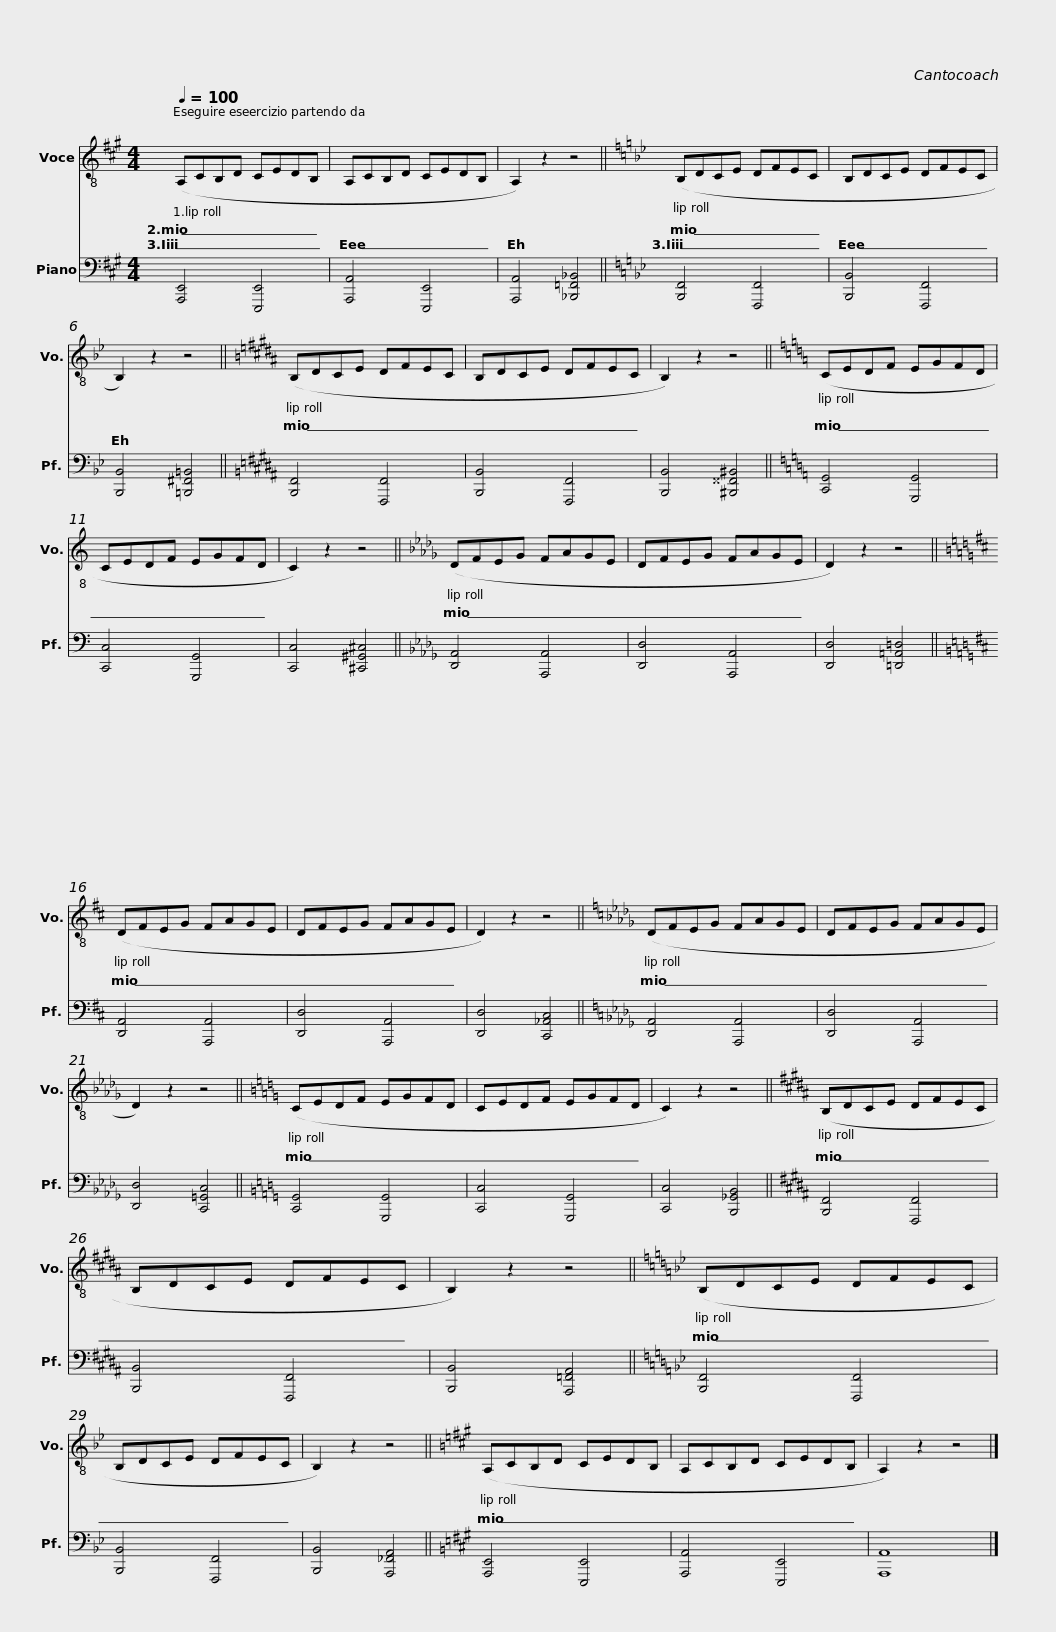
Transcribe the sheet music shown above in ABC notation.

X:1
%%score 1 2
L:1/8
Q:1/4=100
M:4/4
I:linebreak $
K:A
V:1 treble-8
V:2 bass
V:1
 (A,CB,D CEDB, | A,CB,D CEDB, | A,2) z2 z4 ||$[K:Bb] (B,DCE DFEC | B,DCE DFEC | %5
 B,2) z2 z4 ||$[K:B] (B,DCE DFEC | B,DCE DFEC | B,2) z2 z4 ||$[K:C] (CEDF EGFD | %10
 CEDF EGFD | C2) z2 z4 ||$[K:Db] (DFEG FAGE | DFEG FAGE | D2) z2 z4 ||$ %15
[K:D] (DFEG FAGE | DFEG FAGE | D2) z2 z4 ||$[K:Db] (DFEG FAGE | DFEG FAGE | %20
 D2) z2 z4 ||$[K:C] (CEDF EGFD | CEDF EGFD | C2) z2 z4 ||$[K:B] (B,DCE DFEC | %25
 B,DCE DFEC | B,2) z2 z4 ||$[K:Bb] (B,DCE DFEC | B,DCE DFEC | B,2) z2 z4 ||$ %30
[K:A] (A,CB,D CEDB, | A,CB,D CEDB, | A,2) z2 z4 |] %33
V:2
 [A,,,E,,]4 [E,,,E,,]4 | [A,,,A,,]4 [E,,,E,,]4 | [A,,,A,,]4 [_B,,,=F,,_B,,]4 ||$[K:Bb] [B,,,F,,]4 [F,,,F,,]4 | [B,,,B,,]4 [F,,,F,,]4 | %5
 [B,,,B,,]4 [=B,,,^F,,=B,,]4 ||$[K:B] [B,,,F,,]4 [F,,,F,,]4 | [B,,,B,,]4 [F,,,F,,]4 | [B,,,B,,]4 [^B,,,^^F,,^B,,]4 ||$[K:C] [C,,G,,]4 [G,,,G,,]4 | %10
 [C,,C,]4 [G,,,G,,]4 | [C,,C,]4 [^C,,^G,,^C,]4 ||$[K:Db] [D,,A,,]4 [A,,,A,,]4 | [D,,D,]4 [A,,,A,,]4 | [D,,D,]4 [=D,,=A,,=D,]4 ||$ %15
[K:D] [D,,A,,]4 [A,,,A,,]4 | [D,,D,]4 [A,,,A,,]4 | [D,,D,]4 [C,,_A,,C,]4 ||$[K:Db] [D,,A,,]4 [A,,,A,,]4 | [D,,D,]4 [A,,,A,,]4 | %20
 [D,,D,]4 [C,,=G,,C,]4 ||$[K:C] [C,,G,,]4 [G,,,G,,]4 | [C,,C,]4 [G,,,G,,]4 | [C,,C,]4 [B,,,_G,,B,,]4 ||$[K:B] [B,,,F,,]4 [F,,,F,,]4 | %25
 [B,,,B,,]4 [F,,,F,,]4 | [B,,,B,,]4 [A,,,=F,,A,,]4 ||$[K:Bb] [B,,,F,,]4 [F,,,F,,]4 | [B,,,B,,]4 [F,,,F,,]4 | [B,,,B,,]4 [A,,,_F,,A,,]4 ||$ %30
[K:A] [A,,,E,,]4 [E,,,E,,]4 | [A,,,A,,]4 [E,,,E,,]4 | [A,,,A,,]8 |] %33
